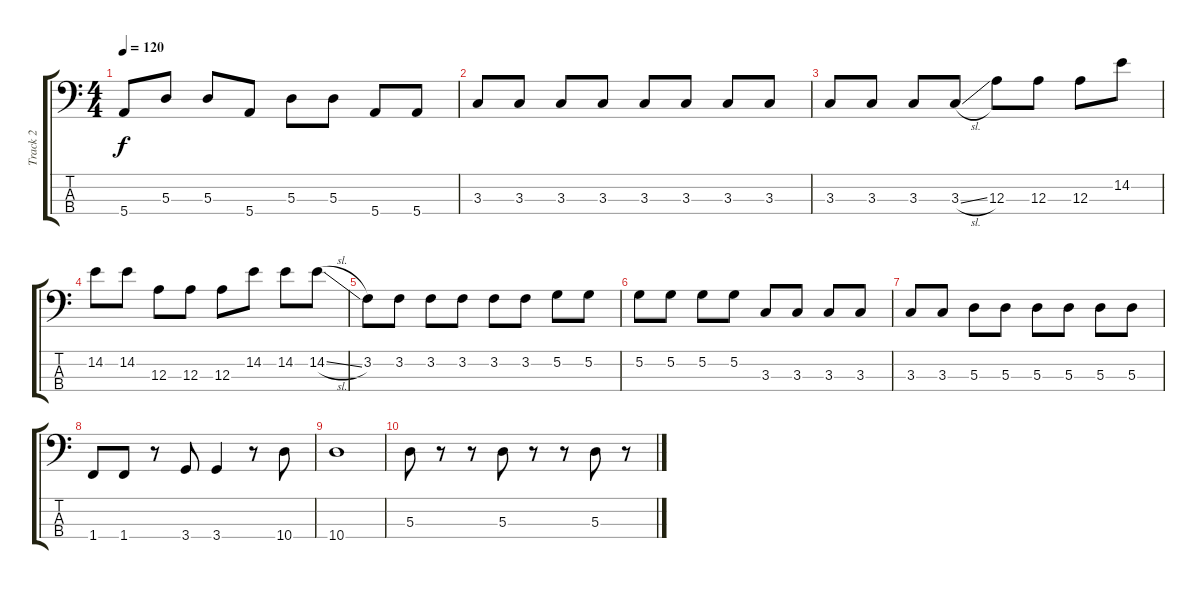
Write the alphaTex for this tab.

\track ("Track 2" "Track 2") {instrument electricbassfinger}
\staff {score tabs}
\tuning (G2 D2 A1 E1) {hide}
\ts (4 4)
\tempo 120
\clef f4
\ks c
5.4.8{dy f} 5.3.8 5.3.8 5.4.8 5.3.8 5.3.8 5.4.8 5.4.8 |
3.3.8 3.3.8 3.3.8 3.3.8 3.3.8 3.3.8 3.3.8 3.3.8 |
3.3.8 3.3.8 3.3.8 3.3{sl}.8 12.3.8 12.3.8 12.3.8 14.2.8 |
14.2.8 14.2.8 12.3.8 12.3.8 12.3.8 14.2.8 14.2.8 14.2{sl}.8 |
3.2.8 3.2.8 3.2.8 3.2.8 3.2.8 3.2.8 5.2.8 5.2.8 |
5.2.8 5.2.8 5.2.8 5.2.8 3.3.8 3.3.8 3.3.8 3.3.8 |
3.3.8 3.3.8 5.3.8 5.3.8 5.3.8 5.3.8 5.3.8 5.3.8 |
1.4.8 1.4.8 r.8 3.4.8 3.4.4 r.8 10.4.8 |
10.4.1 |
5.3.8 r.8 r.8 5.3.8 r.8 r.8 5.3.8 r.8
